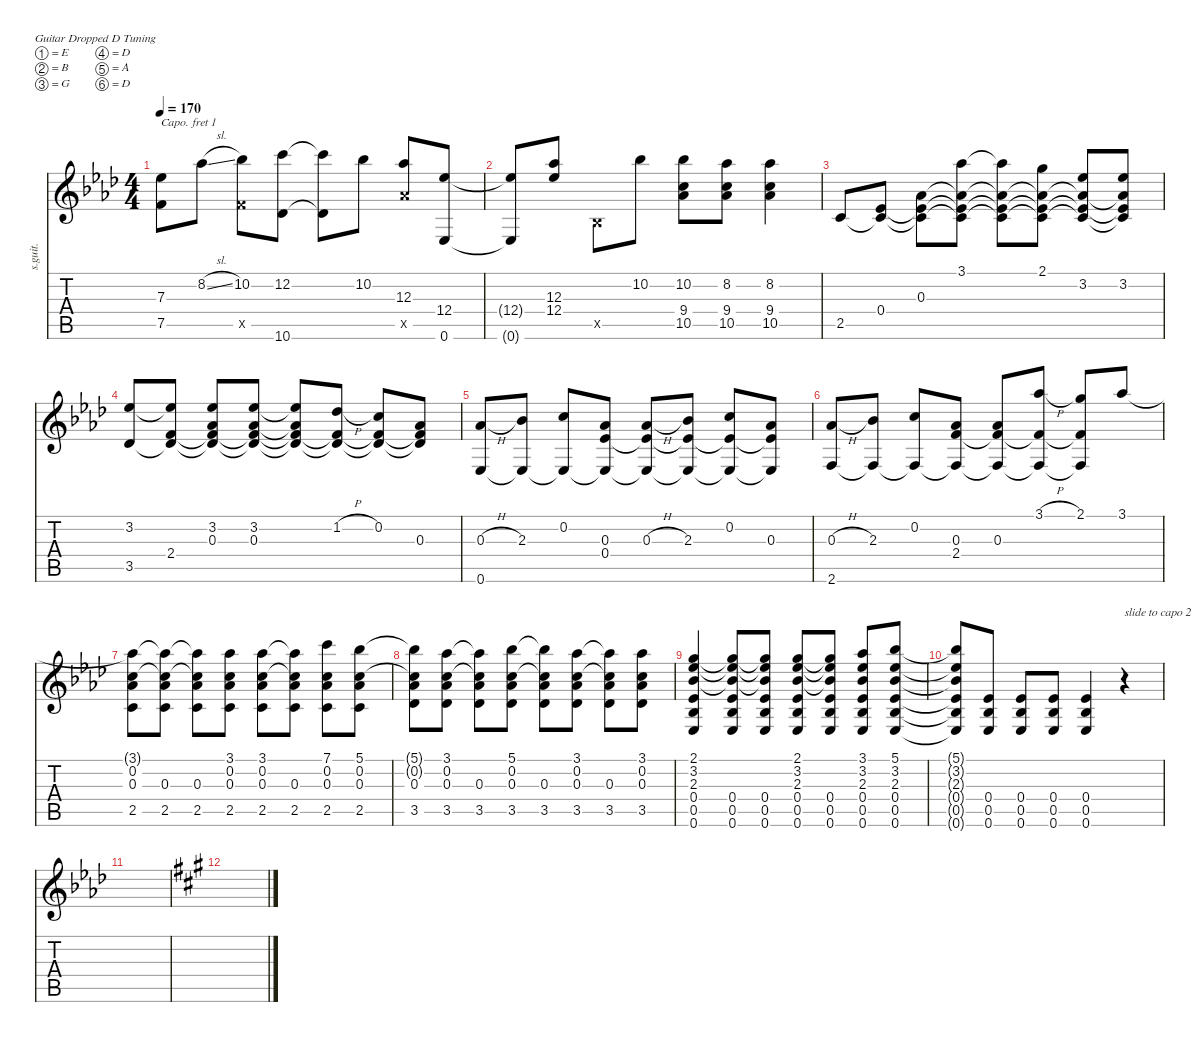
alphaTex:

\defaultSystemsLayout 4
\hideDynamics
\bracketExtendMode nobrackets
\track ("Steel Guitar" "s.guit.") {instrument acousticguitarsteel}
\staff {score tabs}
\capo 1
\tuning (E4 B3 G3 D3 A2 D2)
\ts (4 4)
\tempo 170
\clef g2
\ks ab
(7.5{acc forcenatural} 7.3{acc b}).8{dy mf beam Down} 8.2{sl acc b}.8{beam Down} (10.2{acc b} 7.5{x acc forcenatural}).8{beam Down} (10.6{acc b} 12.2{acc forcenatural}).8{beam Down} (12.2{t acc forcenatural} 10.6{t acc b}).8{beam Down} 10.2{acc b}.8{beam Down} (10.5{x acc b} 12.3{acc b}).8{beam Up} (12.4{acc b} 0.6{acc b}).8{beam Up} |
(12.4{t acc b} 0.6{t acc b}).8{beam Up} (12.3{acc b} 12.4{acc b}).8{beam Up} 0.5{x acc b}.8{beam Down} 10.2{acc b}.8{beam Down} (10.5{acc b} 9.4{acc forcenatural} 10.2{acc b}).8{beam Down} (8.2{acc b} 10.5{acc b} 9.4{acc forcenatural}).8{beam Down} (8.2{acc b} 10.5{acc b} 9.4{acc forcenatural}).4{beam Down} |
2.5{acc forcenatural}.8{beam Up} (0.4{acc b} 2.5{t acc forcenatural}).8{beam Up} (0.3{acc b} 2.5{t acc forcenatural} 0.4{t acc b}).8{beam Down} (3.1{acc b} 2.5{t acc forcenatural} 0.3{t acc b} 0.4{t acc b}).8{beam Down} (3.1{t acc b} 2.5{t acc forcenatural} 0.3{t acc b} 0.4{t acc b}).8{beam Down} (2.1{acc forcenatural} 2.5{t acc forcenatural} 0.3{t acc b} 0.4{t acc b}).8{beam Down} (3.2{acc b} 2.5{t acc forcenatural} 0.3{t acc b} 0.4{t acc b}).8{beam Up} (3.2{acc b} 2.5{t acc forcenatural} 0.3{t acc b} 0.4{t acc b}).8{beam Up} |
(3.2{acc b} 3.5{acc b}).8{beam Up} (3.2{t acc b} 2.4{acc forcenatural} 3.5{t acc b}).8{beam Up} (3.2{acc b} 0.3{acc b} 3.5{t acc b} 2.4{t acc forcenatural}).8{beam Up} (3.2{acc b} 0.3{acc b} 3.5{t acc b} 2.4{t acc forcenatural}).8{beam Up} (3.2{t acc b} 0.3{t acc b} 3.5{t acc b} 2.4{t acc forcenatural}).8{beam Up} (1.2{h acc b} 3.5{t acc b} 2.4{t acc forcenatural}).8{beam Up} (0.2{acc forcenatural} 3.5{t acc b} 2.4{t acc forcenatural}).8{beam Up} (0.3{acc b} 3.5{t acc b} 2.4{t acc forcenatural}).8{beam Up} |
(0.3{h acc b} 0.6{acc b}).8{beam Up} (2.3{acc b} 0.6{t acc b}).8{beam Up} (0.2{acc forcenatural} 0.6{t acc b}).8{beam Up} (0.3{acc b} 0.4{acc b} 0.6{t acc b}).8{beam Up} (0.3{h acc b} 0.4{t acc b} 0.6{t acc b}).8{beam Up} (2.3{acc b} 0.4{t acc b} 0.6{t acc b}).8{beam Up} (0.2{acc forcenatural} 0.4{t acc b} 0.6{t acc b}).8{beam Up} (0.3{acc b} 0.4{t acc b} 0.6{t acc b}).8{beam Up} |
(0.3{h acc b} 2.6{acc forcenatural}).8{beam Up} (2.3{acc b} 2.6{t acc forcenatural}).8{beam Up} (0.2{acc forcenatural} 2.6{t acc forcenatural}).8{beam Up} (0.3{acc b} 2.4{acc forcenatural} 2.6{t acc forcenatural}).8{beam Up} (0.3{acc b} 2.4{t acc forcenatural} 2.6{t acc forcenatural}).8{beam Up} (3.1{h acc b} 2.4{t acc forcenatural} 2.6{t acc forcenatural}).8{beam Up} (2.1{acc forcenatural} 2.4{t acc forcenatural} 2.6{t acc forcenatural}).8{beam Up} 3.1{acc b}.8{beam Up} |
(3.1{t acc b} 2.5{acc forcenatural} 0.3{acc b} 0.2{acc forcenatural}).8{beam Down} (2.5{acc forcenatural} 0.3{acc b} 3.1{t acc b} 0.2{t acc forcenatural}).8{beam Down} (2.5{acc forcenatural} 0.3{acc b} 0.2{t acc forcenatural} 3.1{t acc b}).8{beam Down} (2.5{acc forcenatural} 0.3{acc b} 3.1{acc b} 0.2{acc forcenatural}).8{beam Down} (2.5{acc forcenatural} 0.3{acc b} 3.1{acc b} 0.2{acc forcenatural}).8{beam Down} (2.5{acc forcenatural} 0.3{acc b} 3.1{t acc b} 0.2{t acc forcenatural}).8{beam Down} (7.1{acc forcenatural} 0.2{acc forcenatural} 2.5{acc forcenatural} 0.3{acc b}).8{beam Down} (5.1{acc b} 0.2{acc forcenatural} 2.5{acc forcenatural} 0.3{acc b}).8{beam Down} |
(5.1{t acc b} 0.2{t acc forcenatural} 3.5{acc b} 0.3{acc b}).8{beam Down} (3.1{acc b} 0.2{acc forcenatural} 3.5{acc b} 0.3{acc b}).8{beam Down} (3.5{acc b} 0.3{acc b} 0.2{t acc forcenatural} 3.1{t acc b}).8{beam Down} (5.1{acc b} 0.2{acc forcenatural} 3.5{acc b} 0.3{acc b}).8{beam Down} (3.5{acc b} 0.2{t acc forcenatural} 5.1{t acc b} 0.3{acc b}).8{beam Down} (3.1{acc b} 0.2{acc forcenatural} 3.5{acc b} 0.3{acc b}).8{beam Down} (3.1{t acc b} 0.2{t acc forcenatural} 3.5{acc b} 0.3{acc b}).8{beam Down} (3.1{acc b} 0.2{acc forcenatural} 0.3{acc b} 3.5{acc b}).8{beam Down} |
(2.1{acc forcenatural} 0.6{acc b} 0.5{acc b} 0.4{acc b} 2.3{acc b} 3.2{acc b}).4{beam Up} (0.6{acc b} 0.5{acc b} 0.4{acc b} 2.3{t acc b} 3.2{t acc b} 2.1{t acc forcenatural}).8{beam Up} (0.6{acc b} 0.5{acc b} 0.4{acc b} 2.3{t acc b} 3.2{t acc b} 2.1{t acc forcenatural}).8{beam Up} (0.6{acc b} 0.5{acc b} 0.4{acc b} 2.1{acc forcenatural} 3.2{acc b} 2.3{acc b}).8{beam Up} (0.6{acc b} 0.5{acc b} 0.4{acc b} 2.1{t acc forcenatural} 3.2{t acc b} 2.3{t acc b}).8{beam Up} (0.6{acc b} 0.5{acc b} 0.4{acc b} 3.1{acc b} 3.2{acc b} 2.3{acc b}).8{beam Up} (0.6{acc b} 0.5{acc b} 0.4{acc b} 5.1{acc b} 3.2{acc b} 2.3{acc b}).8{beam Up} |
(0.6{t acc b} 5.1{t acc b} 3.2{t acc b} 2.3{t acc b} 0.4{t acc b} 0.5{t acc b}).8{beam Up} (0.6{acc b} 0.5{acc b} 0.4{acc b}).8{beam Up} (0.6{acc b} 0.5{acc b} 0.4{acc b}).8{beam Up} (0.6{acc b} 0.5{acc b} 0.4{acc b}).8{beam Up} (0.4{acc b} 0.5{acc b} 0.6{acc b}).4{beam Up} r.4{txt "slide to capo 2" beam Down} |
|
\ks a
